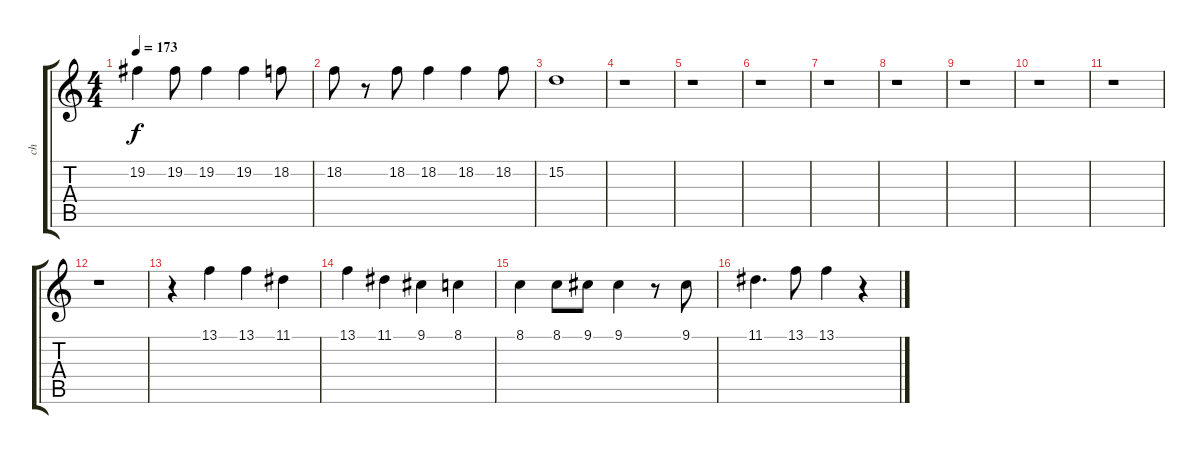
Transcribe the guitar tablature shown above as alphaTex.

\track ("ch" "ch") {instrument violin}
\staff {score tabs}
\tuning (E4 B3 G3 D3 A2 E2) {hide}
\ts (4 4)
\tempo 173
\clef g2
\ks c
19.2.4{dy f} 19.2.8 19.2.4 19.2.4 18.2.8 |
18.2.8 r.8 18.2.8 18.2.4 18.2.4 18.2.8 |
15.2.1 |
r.1 |
r.1 |
r.1 |
r.1 |
r.1 |
r.1 |
r.1 |
r.1 |
r.1 |
r.4 13.1.4 13.1.4 11.1.4 |
13.1.4 11.1.4 9.1.4 8.1.4 |
8.1.4 8.1.8 9.1.8 9.1.4 r.8 9.1.8 |
11.1.4{d} 13.1.8 13.1.4 r.4
